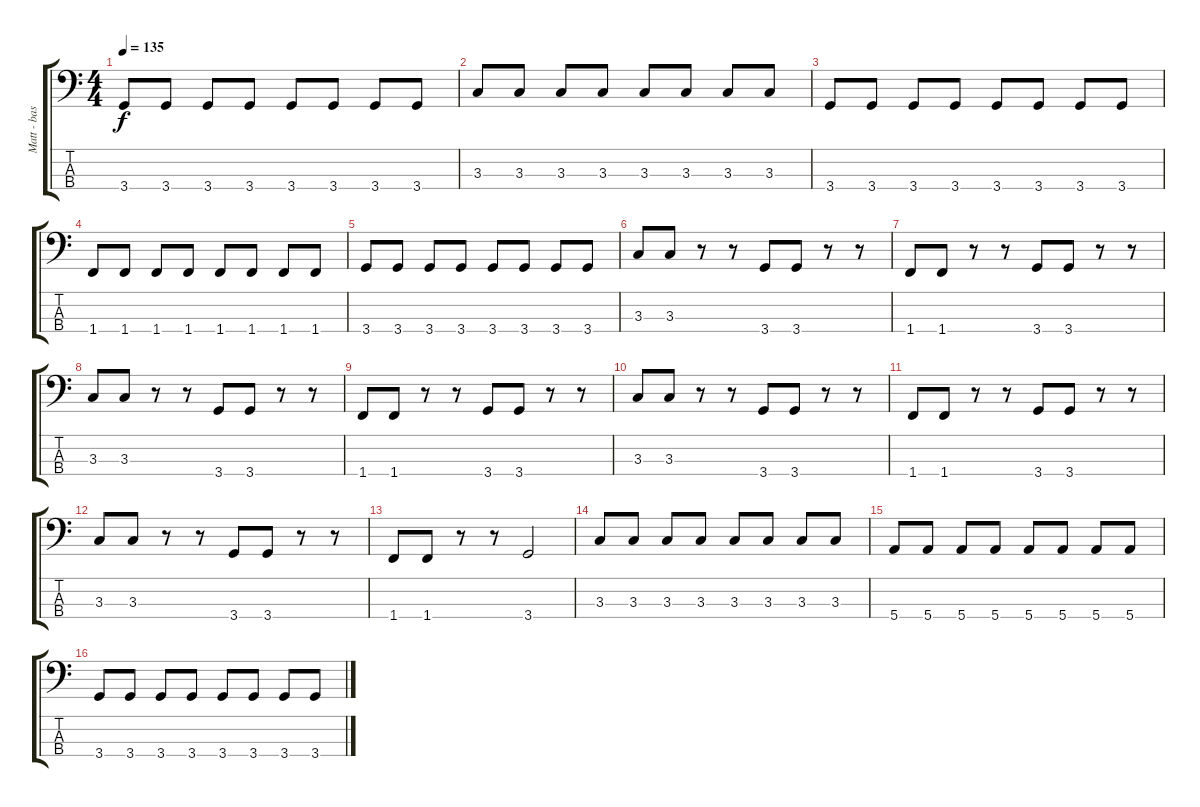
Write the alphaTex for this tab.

\track ("Matt - bass" "Matt - bas") {instrument electricbasspick}
\staff {score tabs}
\tuning (G2 D2 A1 E1) {hide}
\ts (4 4)
\tempo 135
\clef f4
\ks c
3.4.8{dy f} 3.4.8 3.4.8 3.4.8 3.4.8 3.4.8 3.4.8 3.4.8 |
3.3.8 3.3.8 3.3.8 3.3.8 3.3.8 3.3.8 3.3.8 3.3.8 |
3.4.8 3.4.8 3.4.8 3.4.8 3.4.8 3.4.8 3.4.8 3.4.8 |
1.4.8 1.4.8 1.4.8 1.4.8 1.4.8 1.4.8 1.4.8 1.4.8 |
3.4.8 3.4.8 3.4.8 3.4.8 3.4.8 3.4.8 3.4.8 3.4.8 |
3.3.8 3.3.8 r.8 r.8 3.4.8 3.4.8 r.8 r.8 |
1.4.8 1.4.8 r.8 r.8 3.4.8 3.4.8 r.8 r.8 |
3.3.8 3.3.8 r.8 r.8 3.4.8 3.4.8 r.8 r.8 |
1.4.8 1.4.8 r.8 r.8 3.4.8 3.4.8 r.8 r.8 |
3.3.8 3.3.8 r.8 r.8 3.4.8 3.4.8 r.8 r.8 |
1.4.8 1.4.8 r.8 r.8 3.4.8 3.4.8 r.8 r.8 |
3.3.8 3.3.8 r.8 r.8 3.4.8 3.4.8 r.8 r.8 |
1.4.8 1.4.8 r.8 r.8 3.4.2 |
3.3.8 3.3.8 3.3.8 3.3.8 3.3.8 3.3.8 3.3.8 3.3.8 |
5.4.8 5.4.8 5.4.8 5.4.8 5.4.8 5.4.8 5.4.8 5.4.8 |
3.4.8 3.4.8 3.4.8 3.4.8 3.4.8 3.4.8 3.4.8 3.4.8
